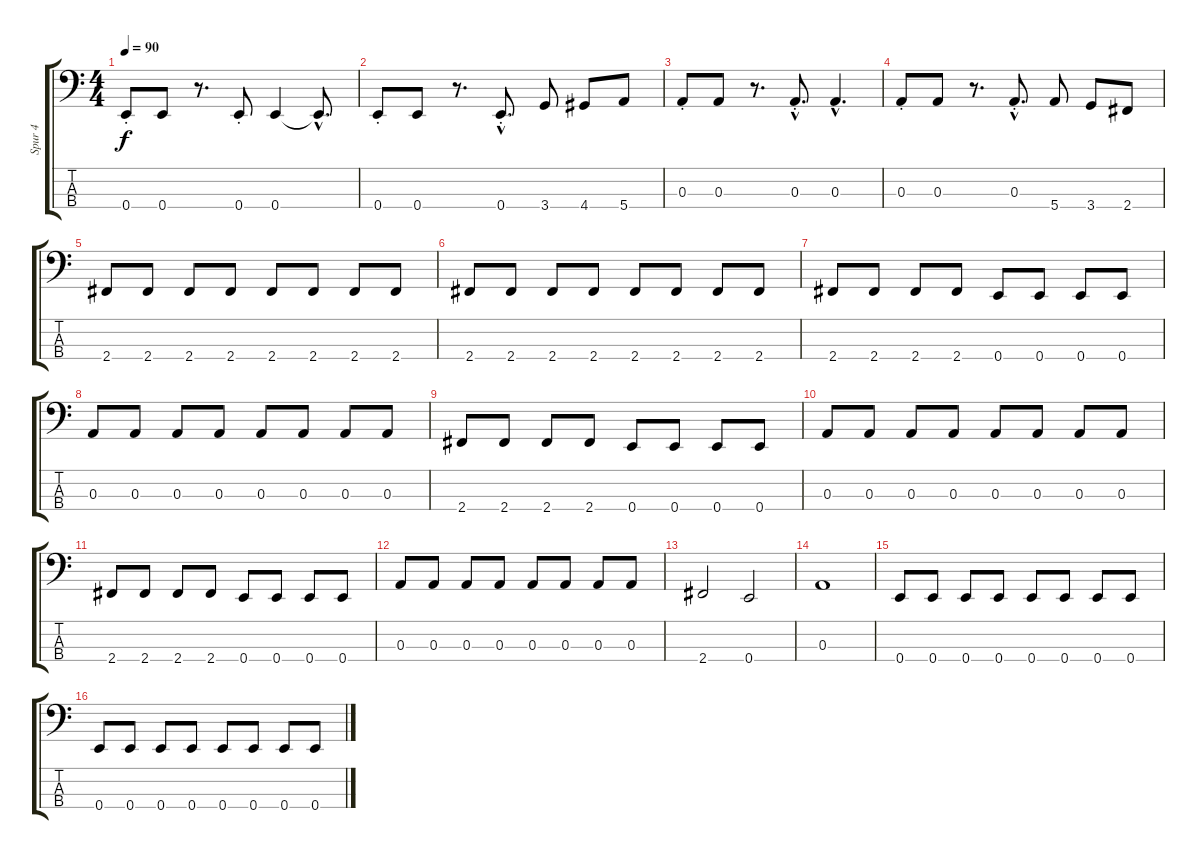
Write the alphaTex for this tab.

\track ("Spur 4" "Spur 4") {instrument electricbassfinger}
\staff {score tabs}
\tuning (G2 D2 A1 E1) {hide}
\ts (4 4)
\tempo 90
\clef f4
\ks c
0.4{st}.8{dy f} 0.4.8 r.8{d} 0.4{st}.8 0.4.4 0.4{hac t}.8{d} |
0.4{st}.8 0.4.8 r.8{d} 0.4{hac st}.8{d} 3.4.8 4.4.8 5.4.8 |
0.3{st}.8 0.3.8 r.8{d} 0.3{hac st}.8{d} 0.3{hac}.4{d} |
0.3{st}.8 0.3.8 r.8{d} 0.3{hac st}.8{d} 5.4.8 3.4.8 2.4.8 |
2.4.8 2.4.8 2.4.8 2.4.8 2.4.8 2.4.8 2.4.8 2.4.8 |
2.4.8 2.4.8 2.4.8 2.4.8 2.4.8 2.4.8 2.4.8 2.4.8 |
2.4.8 2.4.8 2.4.8 2.4.8 0.4.8 0.4.8 0.4.8 0.4.8 |
0.3.8 0.3.8 0.3.8 0.3.8 0.3.8 0.3.8 0.3.8 0.3.8 |
2.4.8 2.4.8 2.4.8 2.4.8 0.4.8 0.4.8 0.4.8 0.4.8 |
0.3.8 0.3.8 0.3.8 0.3.8 0.3.8 0.3.8 0.3.8 0.3.8 |
2.4.8 2.4.8 2.4.8 2.4.8 0.4.8 0.4.8 0.4.8 0.4.8 |
0.3.8 0.3.8 0.3.8 0.3.8 0.3.8 0.3.8 0.3.8 0.3.8 |
2.4.2 0.4.2 |
0.3.1 |
0.4.8 0.4.8 0.4.8 0.4.8 0.4.8 0.4.8 0.4.8 0.4.8 |
0.4.8 0.4.8 0.4.8 0.4.8 0.4.8 0.4.8 0.4.8 0.4.8
